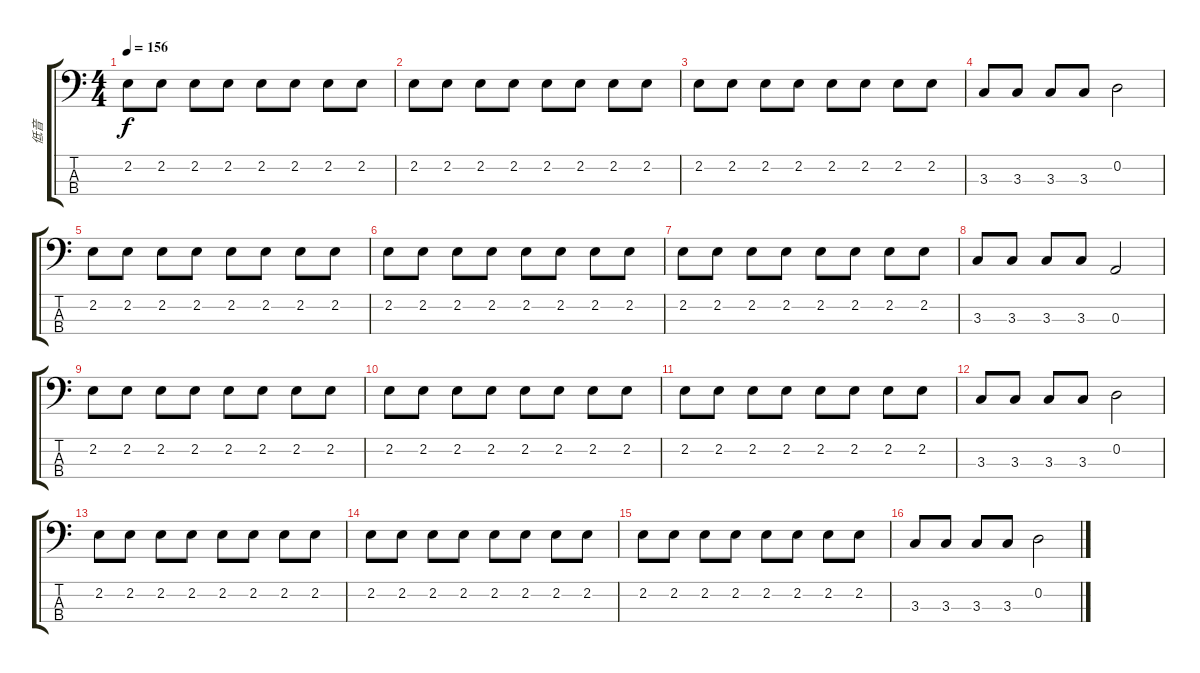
\track ("低音" "低音") {instrument electricbassfinger}
\staff {score tabs}
\tuning (G2 D2 A1 E1) {hide}
\ts (4 4)
\tempo 156
\clef f4
\ks c
2.2.8{dy f} 2.2.8 2.2.8 2.2.8 2.2.8 2.2.8 2.2.8 2.2.8 |
2.2.8 2.2.8 2.2.8 2.2.8 2.2.8 2.2.8 2.2.8 2.2.8 |
2.2.8 2.2.8 2.2.8 2.2.8 2.2.8 2.2.8 2.2.8 2.2.8 |
3.3.8 3.3.8 3.3.8 3.3.8 0.2.2 |
2.2.8 2.2.8 2.2.8 2.2.8 2.2.8 2.2.8 2.2.8 2.2.8 |
2.2.8 2.2.8 2.2.8 2.2.8 2.2.8 2.2.8 2.2.8 2.2.8 |
2.2.8 2.2.8 2.2.8 2.2.8 2.2.8 2.2.8 2.2.8 2.2.8 |
3.3.8 3.3.8 3.3.8 3.3.8 0.3.2 |
2.2.8 2.2.8 2.2.8 2.2.8 2.2.8 2.2.8 2.2.8 2.2.8 |
2.2.8 2.2.8 2.2.8 2.2.8 2.2.8 2.2.8 2.2.8 2.2.8 |
2.2.8 2.2.8 2.2.8 2.2.8 2.2.8 2.2.8 2.2.8 2.2.8 |
3.3.8 3.3.8 3.3.8 3.3.8 0.2.2 |
2.2.8 2.2.8 2.2.8 2.2.8 2.2.8 2.2.8 2.2.8 2.2.8 |
2.2.8 2.2.8 2.2.8 2.2.8 2.2.8 2.2.8 2.2.8 2.2.8 |
2.2.8 2.2.8 2.2.8 2.2.8 2.2.8 2.2.8 2.2.8 2.2.8 |
3.3.8 3.3.8 3.3.8 3.3.8 0.2.2
